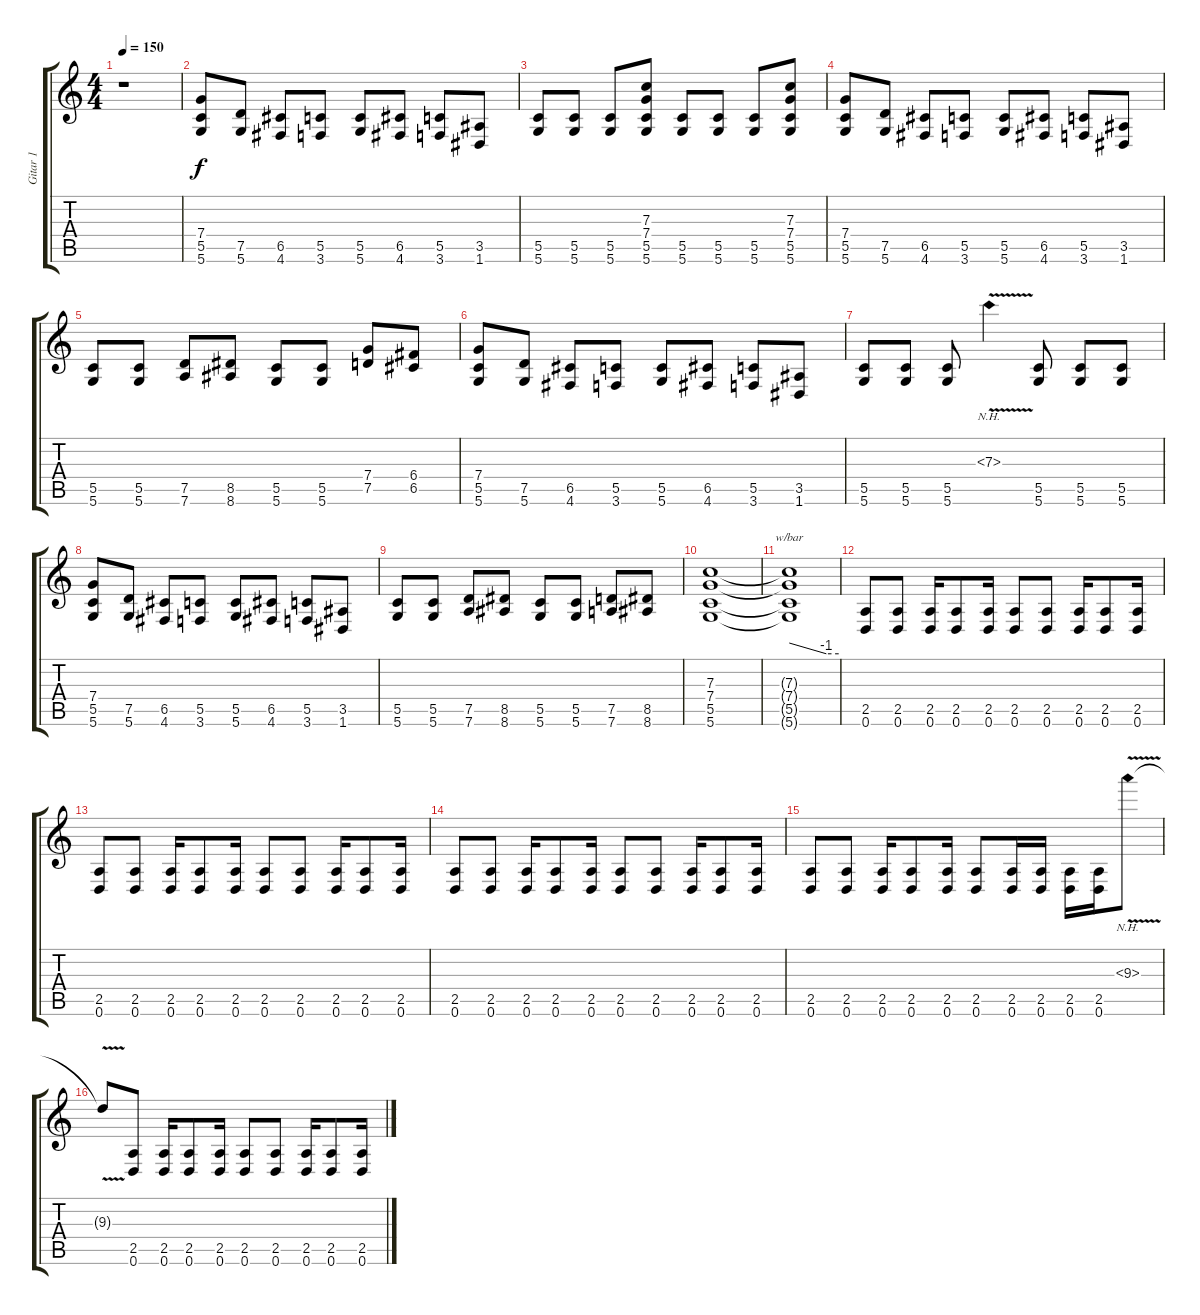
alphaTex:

\track ("Gitar 1" "Gitar 1") {instrument distortionguitar}
\staff {score tabs}
\tuning (D4 A3 F3 C3 G2 D2) {hide}
\ts (4 4)
\tempo 150
\clef g2
\ks c
r.1{dy f instrument distortionguitar} |
(7.4 5.5 5.6).8 (7.5 5.6).8 (6.5 4.6).8 (5.5 3.6).8 (5.5 5.6).8 (6.5 4.6).8 (5.5 3.6).8 (3.5 1.6).8 |
(5.5 5.6).8 (5.5 5.6).8 (5.5 5.6).8 (7.3 7.4 5.5 5.6).8 (5.5 5.6).8 (5.5 5.6).8 (5.5 5.6).8 (7.3 7.4 5.5 5.6).8 |
(7.4 5.5 5.6).8 (7.5 5.6).8 (6.5 4.6).8 (5.5 3.6).8 (5.5 5.6).8 (6.5 4.6).8 (5.5 3.6).8 (3.5 1.6).8 |
(5.5 5.6).8 (5.5 5.6).8 (7.5 7.6).8 (8.5 8.6).8 (5.5 5.6).8 (5.5 5.6).8 (7.4 7.5).8 (6.4 6.5).8 |
(7.4 5.5 5.6).8 (7.5 5.6).8 (6.5 4.6).8 (5.5 3.6).8 (5.5 5.6).8 (6.5 4.6).8 (5.5 3.6).8 (3.5 1.6).8 |
(5.5 5.6).8 (5.5 5.6).8 (5.5 5.6).8 7.3{nh v}.4 (5.5 5.6).8 (5.5 5.6).8 (5.5 5.6).8 |
(7.4 5.5 5.6).8 (7.5 5.6).8 (6.5 4.6).8 (5.5 3.6).8 (5.5 5.6).8 (6.5 4.6).8 (5.5 3.6).8 (3.5 1.6).8 |
(5.5 5.6).8 (5.5 5.6).8 (7.5 7.6).8 (8.5 8.6).8 (5.5 5.6).8 (5.5 5.6).8 (7.5 7.6).8 (8.5 8.6).8 |
(7.3 7.4 5.5 5.6).1 |
(7.3{t} 7.4{t} 5.5{t} 5.6{t}).1{tbe (custom default 0 0 45 -4 60 -4)} |
(2.5 0.6).8 (2.5 0.6).8 (2.5 0.6).16 (2.5 0.6).8 (2.5 0.6).16 (2.5 0.6).8 (2.5 0.6).8 (2.5 0.6).16 (2.5 0.6).8 (2.5 0.6).16 |
(2.5 0.6).8 (2.5 0.6).8 (2.5 0.6).16 (2.5 0.6).8 (2.5 0.6).16 (2.5 0.6).8 (2.5 0.6).8 (2.5 0.6).16 (2.5 0.6).8 (2.5 0.6).16 |
(2.5 0.6).8 (2.5 0.6).8 (2.5 0.6).16 (2.5 0.6).8 (2.5 0.6).16 (2.5 0.6).8 (2.5 0.6).8 (2.5 0.6).16 (2.5 0.6).8 (2.5 0.6).16 |
(2.5 0.6).8 (2.5 0.6).8 (2.5 0.6).16 (2.5 0.6).8 (2.5 0.6).16 (2.5 0.6).8 (2.5 0.6).16 (2.5 0.6).16 (2.5 0.6).16 (2.5 0.6).16 9.3{nh v}.8 |
9.3{t}.8 (2.5 0.6).8 (2.5 0.6).16 (2.5 0.6).8 (2.5 0.6).16 (2.5 0.6).8 (2.5 0.6).8 (2.5 0.6).16 (2.5 0.6).8 (2.5 0.6).16
